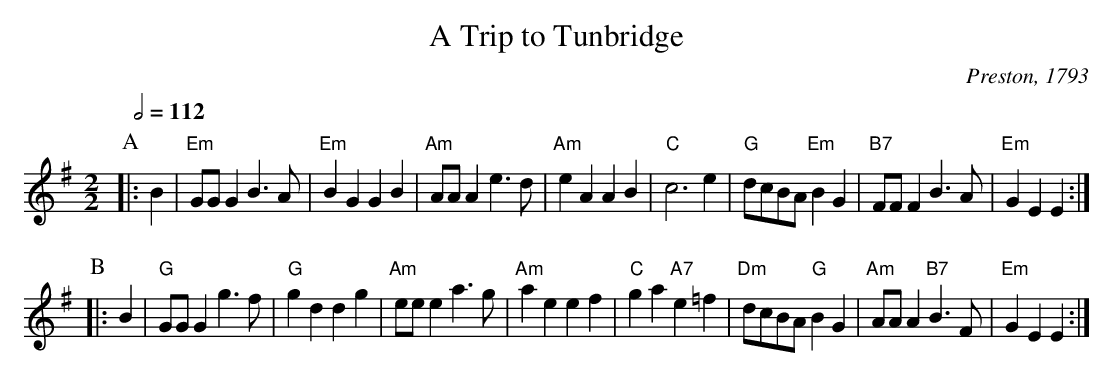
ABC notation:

X:1
T:A Trip to Tunbridge
C:Preston, 1793
Q:1/2=112
M:2/2
L:1/4
K:G
P:A
|: B | "Em"G/G/G B>A | "Em"BG GB | "Am"A/A/A e>d | "Am"eA AB |\
"C"c3 e | "G"d/c/B/A/ "Em"BG | "B7"F/F/F B>A | "Em"GE E :|
P:B
|: B | "G"G/G/G g>f | "G"gd dg | "Am"e/e/e a>g | "Am"ae ef |\
"C"ga "A7"e=f | "Dm"d/c/B/A/ "G"BG | "Am"A/A/A "B7"B>F | "Em"GE E :|
